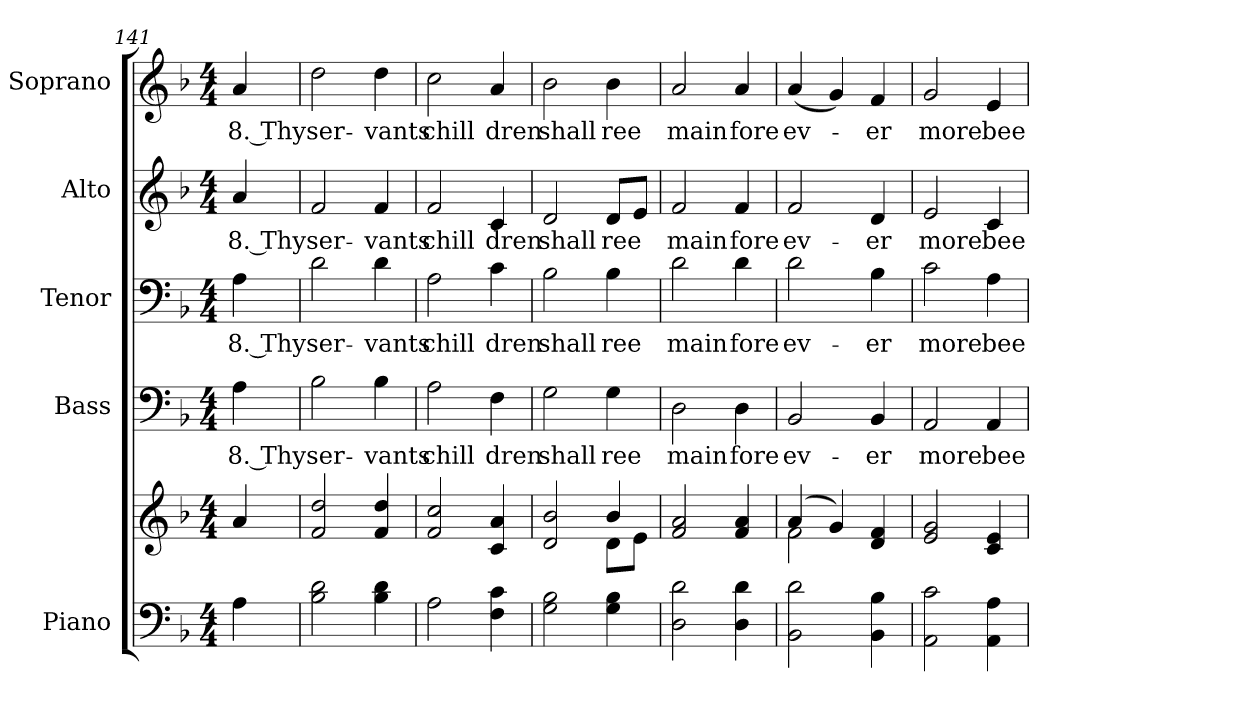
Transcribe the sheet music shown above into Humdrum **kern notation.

**kern	**kern	**kern	**text	**kern	**text	**kern	**text	**kern	**text
*part5	*part5	*part4	*part4	*part3	*part3	*part2	*part2	*part1	*part1
*staff6	*staff5	*staff4	*staff4	*staff3	*staff3	*staff2	*staff2	*staff1	*staff1
*I"Piano	*	*I"Bass	*	*I"Tenor	*	*I"Alto	*	*I"Soprano	*
*I'Pno.	*	*I'B.	*	*I'T.	*	*I'A.	*	*I'S.	*
*clefF4	*clefG2	*clefF4	*	*clefF4	*	*clefG2	*	*clefG2	*
*k[b-]	*k[b-]	*k[b-]	*	*k[b-]	*	*k[b-]	*	*k[b-]	*
*F:	*F:	*F:	*	*F:	*	*F:	*	*F:	*
*M4/4	*M4/4	*M4/4	*	*M4/4	*	*M4/4	*	*M4/4	*
=141	=141	=141	=141	=141	=141	=141	=141	=141	=141
!	!	!	!LO:LY:b:color=#000000	!	!	!	!	!	!
!	!	!	!	!	!LO:LY:b:color=#000000	!	!	!	!
!	!	!	!	!	!	!	!LO:LY:b:color=#000000	!	!
!	!	!	!	!	!	!	!	!	!LO:LY:b:color=#000000
4Ai\	4ai/	4Ai\	8. Thy	4Ai\	8. Thy	4ai/	8. Thy	4ai/	8. Thy
=142	=142	=142	=142	=142	=142	=142	=142	=142	=142
!	!	!	!LO:LY:b:color=#000000	!	!	!	!	!	!
!	!	!	!	!	!LO:LY:b:color=#000000	!	!	!	!
!	!	!	!	!	!	!	!LO:LY:b:color=#000000	!	!
!	!	!	!	!	!	!	!	!	!LO:LY:b:color=#000000
2B-i\ 2di	2fi/ 2ddi	2B-i\	ser-	2di\	ser-	2fi/	ser-	2ddi\	ser-
!	!	!	!LO:LY:b:color=#000000	!	!	!	!	!	!
!	!	!	!	!	!LO:LY:b:color=#000000	!	!	!	!
!	!	!	!	!	!	!	!LO:LY:b:color=#000000	!	!
!	!	!	!	!	!	!	!	!	!LO:LY:b:color=#000000
4B-i\ 4di	4fi/ 4ddi	4B-i\	-vants	4di\	-vants	4fi/	-vants	4ddi\	-vants
=143	=143	=143	=143	=143	=143	=143	=143	=143	=143
!	!	!	!LO:LY:b:color=#000000	!	!	!	!	!	!
!	!	!	!	!	!LO:LY:b:color=#000000	!	!	!	!
!	!	!	!	!	!	!	!LO:LY:b:color=#000000	!	!
!	!	!	!	!	!	!	!	!	!LO:LY:b:color=#000000
2Ai\	2fi/ 2cci	2Ai\	chill	2Ai\	chill	2fi/	chill	2cci\	chill
!	!	!	!LO:LY:b:color=#000000	!	!	!	!	!	!
!	!	!	!	!	!LO:LY:b:color=#000000	!	!	!	!
!	!	!	!	!	!	!	!LO:LY:b:color=#000000	!	!
!	!	!	!	!	!	!	!	!	!LO:LY:b:color=#000000
4Fi\ 4ci	4ci/ 4ai	4Fi\	dren	4ci\	dren	4ci/	dren	4ai/	dren
=144	=144	=144	=144	=144	=144	=144	=144	=144	=144
*	*^	*	*	*	*	*	*	*	*
!	!	!	!	!LO:LY:b:color=#000000	!	!	!	!	!	!
!	!	!	!	!	!	!LO:LY:b:color=#000000	!	!	!	!
!	!	!	!	!	!	!	!	!LO:LY:b:color=#000000	!	!
!	!	!	!	!	!	!	!	!	!	!LO:LY:b:color=#000000
2Gi\ 2B-i	2di/ 2b-i	2ryy	2Gi\	shall	2B-i\	shall	2di/	shall	2b-i\	shall
!	!	!	!	!LO:LY:b:color=#000000	!	!	!	!	!	!
!	!	!	!	!	!	!LO:LY:b:color=#000000	!	!	!	!
!	!	!	!	!	!	!	!	!LO:LY:b:color=#000000	!	!
!	!	!	!	!	!	!	!	!	!	!LO:LY:b:color=#000000
4Gi\ 4B-i	4b-i/	8di\L	4Gi\	ree	4B-i\	ree	8di/L	ree	4b-i\	ree
.	.	8ei\J	.	.	.	.	8ei/J	.	.	.
*	*v	*v	*	*	*	*	*	*	*	*
!!LO:PB:g=z
=145	=145	=145	=145	=145	=145	=145	=145	=145	=145
*	*^	*	*	*	*	*	*	*	*
!	!	!	!	!LO:LY:b:color=#000000	!	!	!	!	!	!
*	*v	*v	*	*	*	*	*	*	*	*
*	*^	*	*	*	*	*	*	*	*
!	!	!	!	!	!	!LO:LY:b:color=#000000	!	!	!	!
*	*v	*v	*	*	*	*	*	*	*	*
*	*^	*	*	*	*	*	*	*	*
!	!	!	!	!	!	!	!	!LO:LY:b:color=#000000	!	!
*	*v	*v	*	*	*	*	*	*	*	*
*	*^	*	*	*	*	*	*	*	*
!	!	!	!	!	!	!	!	!	!	!LO:LY:b:color=#000000
*	*v	*v	*	*	*	*	*	*	*	*
2Di\ 2di	2fi/ 2ai	2Di\	main	2di\	main	2fi/	main	2ai/	main
!	!	!	!LO:LY:b:color=#000000	!	!	!	!	!	!
!	!	!	!	!	!LO:LY:b:color=#000000	!	!	!	!
!	!	!	!	!	!	!	!LO:LY:b:color=#000000	!	!
!	!	!	!	!	!	!	!	!	!LO:LY:b:color=#000000
4Di\ 4di	4fi/ 4ai	4Di\	fore	4di\	fore	4fi/	fore	4ai/	fore
=146	=146	=146	=146	=146	=146	=146	=146	=146	=146
*	*^	*	*	*	*	*	*	*	*
!	!	!	!	!LO:LY:b:color=#000000	!	!	!	!	!	!
!	!	!	!	!	!	!LO:LY:b:color=#000000	!	!	!	!
!	!	!	!	!	!	!	!	!LO:LY:b:color=#000000	!	!
!	!	!	!	!	!	!	!	!	!	!LO:LY:b:color=#000000
2BB-i\ 2di	(4ai/	2fi\	2BB-i/	ev-	2di\	ev-	2fi/	ev-	(4ai/	ev-
.	4gi/)	.	.	.	.	.	.	.	4gi/)	.
!	!	!	!	!LO:LY:b:color=#000000	!	!	!	!	!	!
!	!	!	!	!	!	!LO:LY:b:color=#000000	!	!	!	!
!	!	!	!	!	!	!	!	!LO:LY:b:color=#000000	!	!
!	!	!	!	!	!	!	!	!	!	!LO:LY:b:color=#000000
4BB-i\ 4B-i	4di/ 4fi	4ryy	4BB-i/	-er	4B-i\	-er	4di/	-er	4fi/	-er
*	*v	*v	*	*	*	*	*	*	*	*
=147	=147	=147	=147	=147	=147	=147	=147	=147	=147
*	*^	*	*	*	*	*	*	*	*
!	!	!	!	!LO:LY:b:color=#000000	!	!	!	!	!	!
*	*v	*v	*	*	*	*	*	*	*	*
*	*^	*	*	*	*	*	*	*	*
!	!	!	!	!	!	!LO:LY:b:color=#000000	!	!	!	!
*	*v	*v	*	*	*	*	*	*	*	*
*	*^	*	*	*	*	*	*	*	*
!	!	!	!	!	!	!	!	!LO:LY:b:color=#000000	!	!
*	*v	*v	*	*	*	*	*	*	*	*
*	*^	*	*	*	*	*	*	*	*
!	!	!	!	!	!	!	!	!	!	!LO:LY:b:color=#000000
*	*v	*v	*	*	*	*	*	*	*	*
2AAi\ 2ci	2ei/ 2gi	2AAi/	more	2ci\	more	2ei/	more	2gi/	more
!	!	!	!LO:LY:b:color=#000000	!	!	!	!	!	!
!	!	!	!	!	!LO:LY:b:color=#000000	!	!	!	!
!	!	!	!	!	!	!	!LO:LY:b:color=#000000	!	!
!	!	!	!	!	!	!	!	!	!LO:LY:b:color=#000000
4AAi\ 4Ai	4ci/ 4ei	4AAi/	bee	4Ai\	bee	4ci/	bee	4ei/	bee
=	=	=	=	=	=	=	=	=	=
*-	*-	*-	*-	*-	*-	*-	*-	*-	*-
